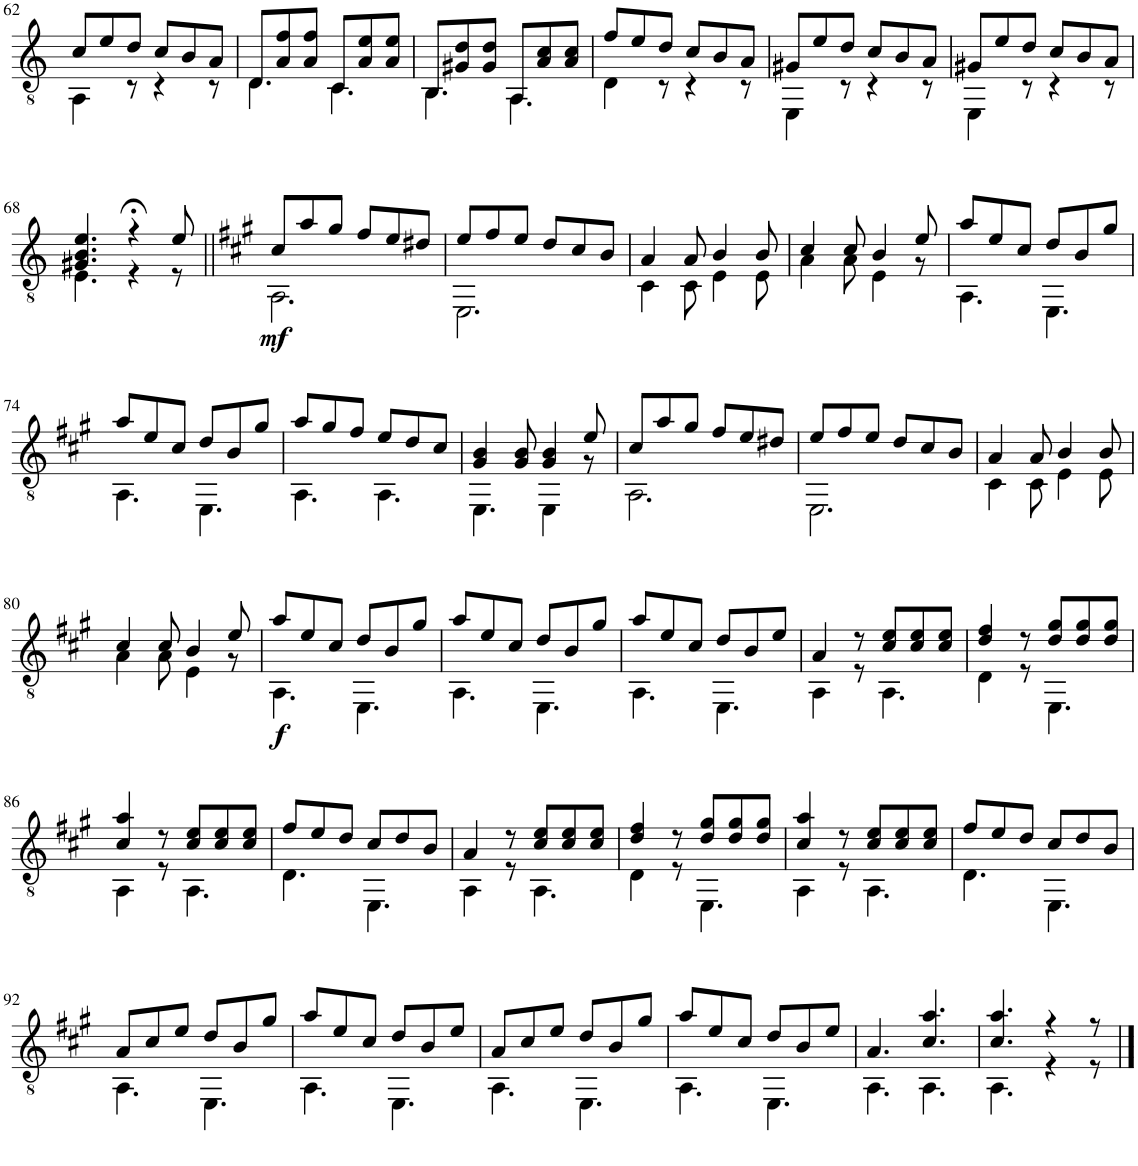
**kern	**dynam
*part1	*part1
*staff1	*staff1
*I"Classical Guitar	*
*I'Guit.	*
!!LO:PB:g=z
*clefGv2	*
*k[]	*
*M6/8	*
=62	=62
*^	*
8c/L	4AA\	.
8e/	.	.
8d/J	8r	.
8c/L	4r	.
8B/	.	.
8A/J	8r	.
=63	=63	=63
8D/L	4.D\	.
8A/ 8f/	.	.
8A/ 8f/J	.	.
8C/L	4.C\	.
8A/ 8e/	.	.
8A/ 8e/J	.	.
=64	=64	=64
8BB/L	4.BB\	.
8G#X/ 8d/	.	.
8G#/ 8d/J	.	.
8AA/L	4.AA\	.
8A/ 8c/	.	.
8A/ 8c/J	.	.
=65	=65	=65
8f/L	4D\	.
8e/	.	.
8d/J	8r	.
8c/L	4r	.
8B/	.	.
8A/J	8r	.
=66	=66	=66
8G#X/L	4EE\	.
8e/	.	.
8d/J	8r	.
8c/L	4r	.
8B/	.	.
8A/J	8r	.
=67	=67	=67
8G#X/L	4EE\	.
8e/	.	.
8d/J	8r	.
8c/L	4r	.
8B/	.	.
8A/J	8r	.
!!LO:LB:g=z	!!
=68	=68	=68
4.G#X/ 4.B/ 4.e/	4.E\	.
4r;<	4r	.
8e/	8r	.
=69||	=69||	=69||
*k[f#c#g#]	*	*
!	!	!LO:DY:b
8c#/L	2.AA\	mf
8a/	.	.
8g#/J	.	.
8f#/L	.	.
8e/	.	.
8d#X/J	.	.
=70	=70	=70
8e/L	2.EE\	.
8f#/	.	.
8e/J	.	.
8d/L	.	.
8c#/	.	.
8B/J	.	.
=71	=71	=71
4A/	4C#\	.
8A/	8C#\	.
4B/	4E\	.
8B/	8E\	.
=72	=72	=72
4c#/	4A\	.
8c#/	8A\	.
4B/	4E\	.
8e/	8r	.
=73	=73	=73
8a/L	4.AA\	.
8e/	.	.
8c#/J	.	.
8d/L	4.EE\	.
8B/	.	.
8g#/J	.	.
!!LO:LB:g=z	!!
=74	=74	=74
8a/L	4.AA\	.
8e/	.	.
8c#/J	.	.
8d/L	4.EE\	.
8B/	.	.
8g#/J	.	.
=75	=75	=75
8a/L	4.AA\	.
8g#/	.	.
8f#/J	.	.
8e/L	4.AA\	.
8d/	.	.
8c#/J	.	.
=76	=76	=76
4G#/ 4B/	4.EE\	.
8G#/ 8B/	.	.
4G#/ 4B/	4EE\	.
8e/	8r	.
=77	=77	=77
8c#/L	2.AA\	.
8a/	.	.
8g#/J	.	.
8f#/L	.	.
8e/	.	.
8d#X/J	.	.
=78	=78	=78
8e/L	2.EE\	.
8f#/	.	.
8e/J	.	.
8d/L	.	.
8c#/	.	.
8B/J	.	.
=79	=79	=79
4A/	4C#\	.
8A/	8C#\	.
4B/	4E\	.
8B/	8E\	.
!!LO:LB:g=z	!!
=80	=80	=80
4c#/	4A\	.
8c#/	8A\	.
4B/	4E\	.
8e/	8r	.
=81	=81	=81
!	!	!LO:DY:b
8a/L	4.AA\	f
8e/	.	.
8c#/J	.	.
8d/L	4.EE\	.
8B/	.	.
8g#/J	.	.
=82	=82	=82
8a/L	4.AA\	.
8e/	.	.
8c#/J	.	.
8d/L	4.EE\	.
8B/	.	.
8g#/J	.	.
=83	=83	=83
8a/L	4.AA\	.
8e/	.	.
8c#/J	.	.
8d/L	4.EE\	.
8B/	.	.
8e/J	.	.
=84	=84	=84
4A/	4AA\	.
8r	8r	.
8c#/ 8e/L	4.AA\	.
8c#/ 8e/	.	.
8c#/ 8e/J	.	.
=85	=85	=85
4d/ 4f#/	4D\	.
8r	8r	.
8d/ 8g#/L	4.EE\	.
8d/ 8g#/	.	.
8d/ 8g#/J	.	.
!!LO:LB:g=z	!!
=86	=86	=86
4c#/ 4a/	4AA\	.
8r	8r	.
8c#/ 8e/L	4.AA\	.
8c#/ 8e/	.	.
8c#/ 8e/J	.	.
=87	=87	=87
8f#/L	4.D\	.
8e/	.	.
8d/J	.	.
8c#/L	4.EE\	.
8d/	.	.
8B/J	.	.
=88	=88	=88
4A/	4AA\	.
8r	8r	.
8c#/ 8e/L	4.AA\	.
8c#/ 8e/	.	.
8c#/ 8e/J	.	.
=89	=89	=89
4d/ 4f#/	4D\	.
8r	8r	.
8d/ 8g#/L	4.EE\	.
8d/ 8g#/	.	.
8d/ 8g#/J	.	.
=90	=90	=90
4c#/ 4a/	4AA\	.
8r	8r	.
8c#/ 8e/L	4.AA\	.
8c#/ 8e/	.	.
8c#/ 8e/J	.	.
=91	=91	=91
8f#/L	4.D\	.
8e/	.	.
8d/J	.	.
8c#/L	4.EE\	.
8d/	.	.
8B/J	.	.
!!LO:LB:g=z	!!
=92	=92	=92
8A/L	4.AA\	.
8c#/	.	.
8e/J	.	.
8d/L	4.EE\	.
8B/	.	.
8g#/J	.	.
=93	=93	=93
8a/L	4.AA\	.
8e/	.	.
8c#/J	.	.
8d/L	4.EE\	.
8B/	.	.
8e/J	.	.
=94	=94	=94
8A/L	4.AA\	.
8c#/	.	.
8e/J	.	.
8d/L	4.EE\	.
8B/	.	.
8g#/J	.	.
=95	=95	=95
8a/L	4.AA\	.
8e/	.	.
8c#/J	.	.
8d/L	4.EE\	.
8B/	.	.
8e/J	.	.
=96	=96	=96
4.A/	4.AA\	.
4.c#/ 4.a/	4.AA\	.
=97	=97	=97
4.c#/ 4.a/	4.AA\	.
4r	4r	.
8r	8r	.
*v	*v	*
==	==
*-	*-
